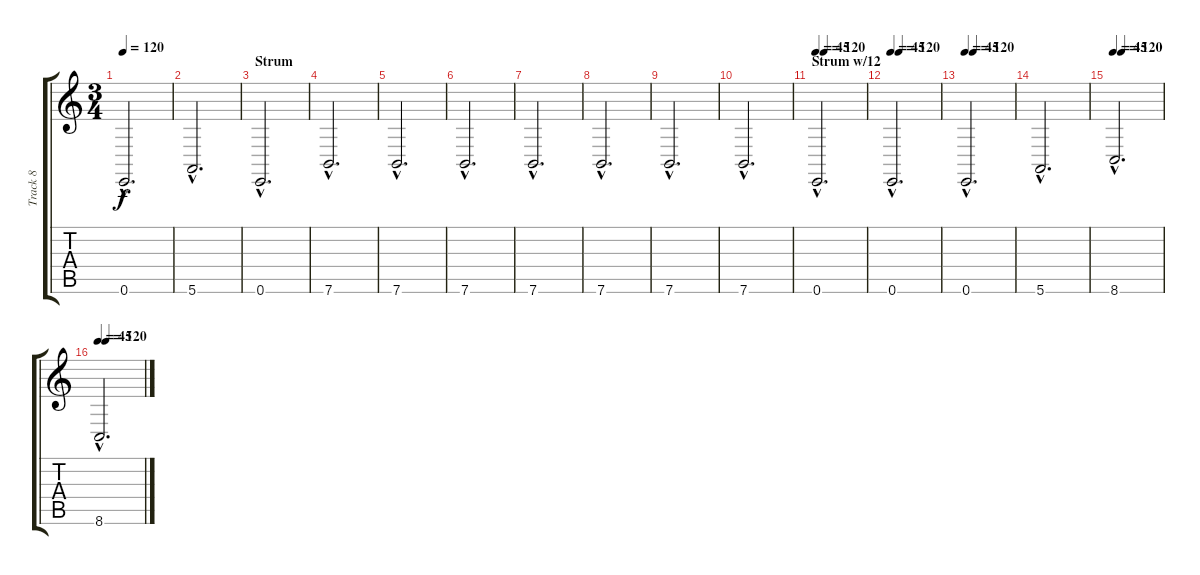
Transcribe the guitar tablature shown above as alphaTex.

\track ("Track 8" "Track 8") {instrument synthstrings2}
\staff {score tabs}
\tuning (E4 B3 G3 D3 A2 E2) {hide}
\ts (3 4)
\tempo 120
\clef g2
\ks c
0.6{hac}.2{d dy f} |
5.6{hac}.2{d} |
\section ("" "Strum")
0.6{hac}.2{d} |
7.6{hac}.2{d} |
7.6{hac}.2{d} |
7.6{hac}.2{d} |
7.6{hac}.2{d} |
7.6{hac}.2{d} |
7.6{hac}.2{d} |
7.6{hac}.2{d} |
\section ("" "Strum w/12")
\tempo 45
\tempo (120 0.16666666666666666)
0.6{hac}.2{d} |
\tempo 45
\tempo (120 0.16666666666666666)
0.6{hac}.2{d} |
\tempo 45
\tempo (120 0.16666666666666666)
0.6{hac}.2{d} |
5.6{hac}.2{d} |
\tempo 45
\tempo (120 0.16666666666666666)
8.6{hac}.2{d} |
\tempo 45
\tempo (120 0.16666666666666666)
8.6{hac}.2{d}
